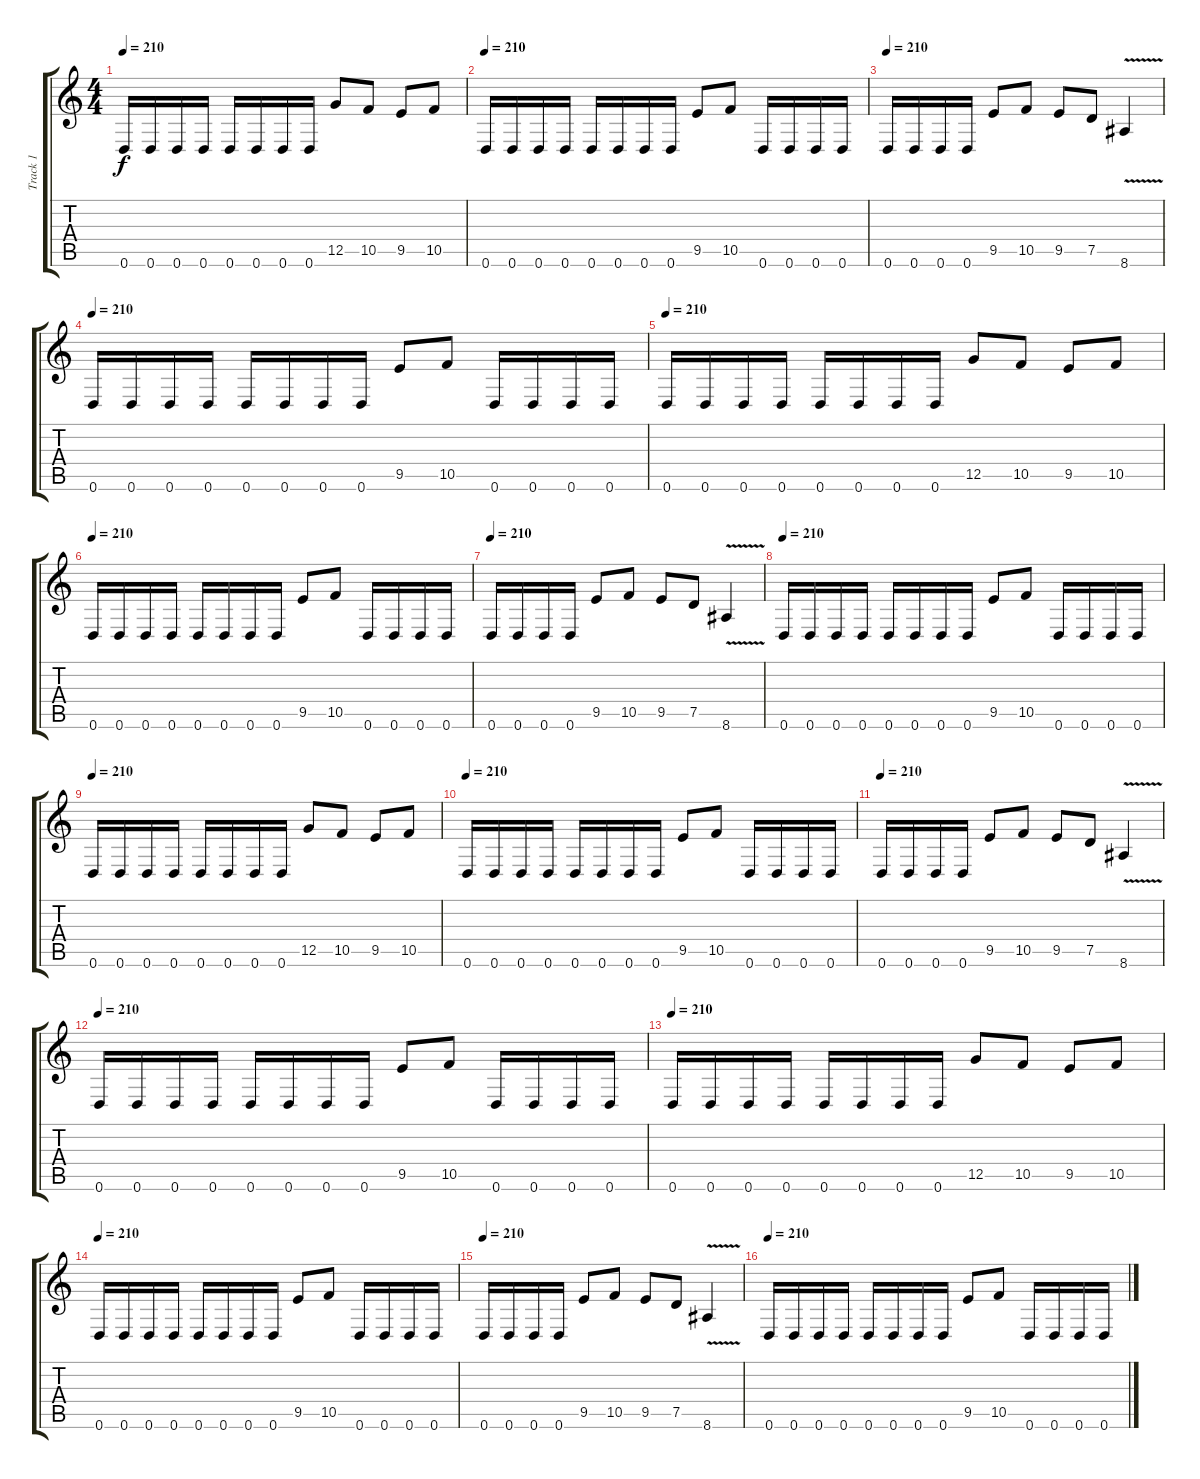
\track ("Track 1" "Track 1") {instrument distortionguitar}
\staff {score tabs}
\tuning (D4 A3 F3 C3 G2 D2) {hide}
\ts (4 4)
\tempo 210
\clef g2
\ks c
0.6.16{dy f} 0.6.16 0.6.16 0.6.16 0.6.16 0.6.16 0.6.16 0.6.16 12.5.8 10.5.8 9.5.8 10.5.8 |
\tempo 210
0.6.16 0.6.16 0.6.16 0.6.16 0.6.16 0.6.16 0.6.16 0.6.16 9.5.8 10.5.8 0.6.16 0.6.16 0.6.16 0.6.16 |
\tempo 210
0.6.16 0.6.16 0.6.16 0.6.16 9.5.8 10.5.8 9.5.8 7.5.8 8.6{v}.4 |
\tempo 210
0.6.16 0.6.16 0.6.16 0.6.16 0.6.16 0.6.16 0.6.16 0.6.16 9.5.8 10.5.8 0.6.16 0.6.16 0.6.16 0.6.16 |
\tempo 210
0.6.16 0.6.16 0.6.16 0.6.16 0.6.16 0.6.16 0.6.16 0.6.16 12.5.8 10.5.8 9.5.8 10.5.8 |
\tempo 210
0.6.16 0.6.16 0.6.16 0.6.16 0.6.16 0.6.16 0.6.16 0.6.16 9.5.8 10.5.8 0.6.16 0.6.16 0.6.16 0.6.16 |
\tempo 210
0.6.16 0.6.16 0.6.16 0.6.16 9.5.8 10.5.8 9.5.8 7.5.8 8.6{v}.4 |
\tempo 210
0.6.16 0.6.16 0.6.16 0.6.16 0.6.16 0.6.16 0.6.16 0.6.16 9.5.8 10.5.8 0.6.16 0.6.16 0.6.16 0.6.16 |
\tempo 210
0.6.16 0.6.16 0.6.16 0.6.16 0.6.16 0.6.16 0.6.16 0.6.16 12.5.8 10.5.8 9.5.8 10.5.8 |
\tempo 210
0.6.16 0.6.16 0.6.16 0.6.16 0.6.16 0.6.16 0.6.16 0.6.16 9.5.8 10.5.8 0.6.16 0.6.16 0.6.16 0.6.16 |
\tempo 210
0.6.16 0.6.16 0.6.16 0.6.16 9.5.8 10.5.8 9.5.8 7.5.8 8.6{v}.4 |
\tempo 210
0.6.16 0.6.16 0.6.16 0.6.16 0.6.16 0.6.16 0.6.16 0.6.16 9.5.8 10.5.8 0.6.16 0.6.16 0.6.16 0.6.16 |
\tempo 210
0.6.16 0.6.16 0.6.16 0.6.16 0.6.16 0.6.16 0.6.16 0.6.16 12.5.8 10.5.8 9.5.8 10.5.8 |
\tempo 210
0.6.16 0.6.16 0.6.16 0.6.16 0.6.16 0.6.16 0.6.16 0.6.16 9.5.8 10.5.8 0.6.16 0.6.16 0.6.16 0.6.16 |
\tempo 210
0.6.16 0.6.16 0.6.16 0.6.16 9.5.8 10.5.8 9.5.8 7.5.8 8.6{v}.4 |
\tempo 210
0.6.16 0.6.16 0.6.16 0.6.16 0.6.16 0.6.16 0.6.16 0.6.16 9.5.8 10.5.8 0.6.16 0.6.16 0.6.16 0.6.16
